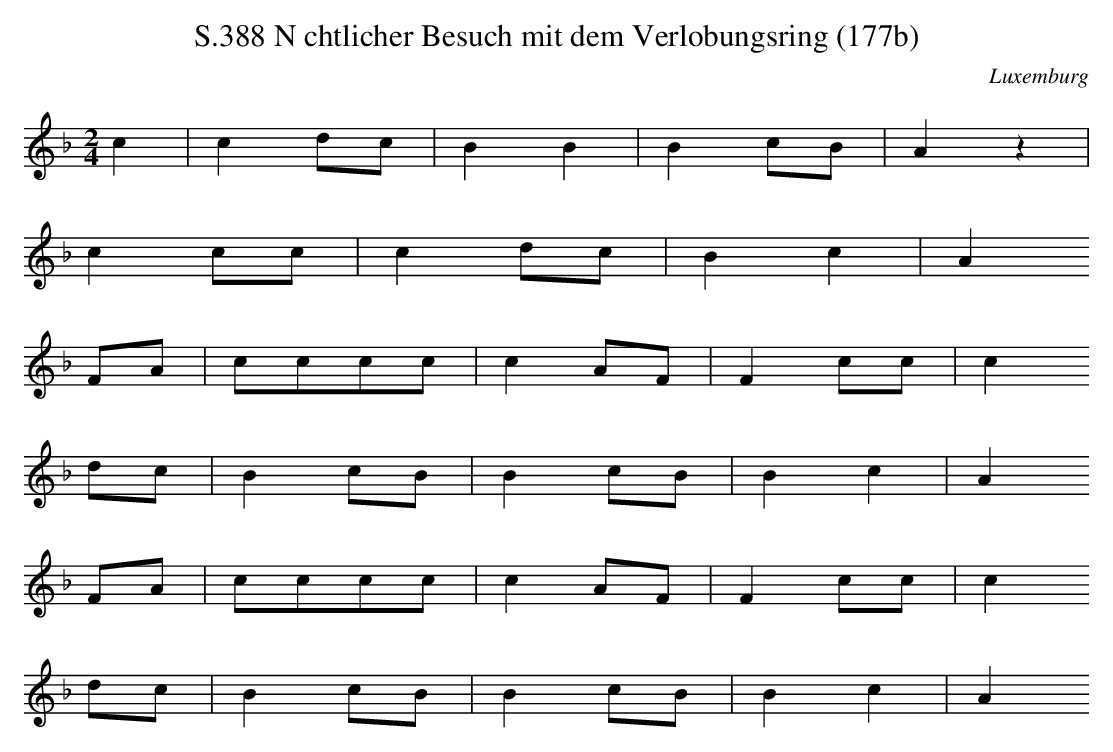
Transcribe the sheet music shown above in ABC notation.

X:1
T: Nchtlicher Besuch mit dem Verlobungsring (177b), S.388
O: Luxemburg
M: 2/4
L: 1/8
K: F
c2 | c2dc | B2B2 | B2cB | A2z2 |
c2cc | c2dc | B2c2 | A2
FA | cccc | c2AF | F2cc | c2
dc | B2cB | B2cB | B2c2 | A2
FA | cccc | c2AF | F2cc | c2
dc | B2cB | B2cB | B2c2 | A2
